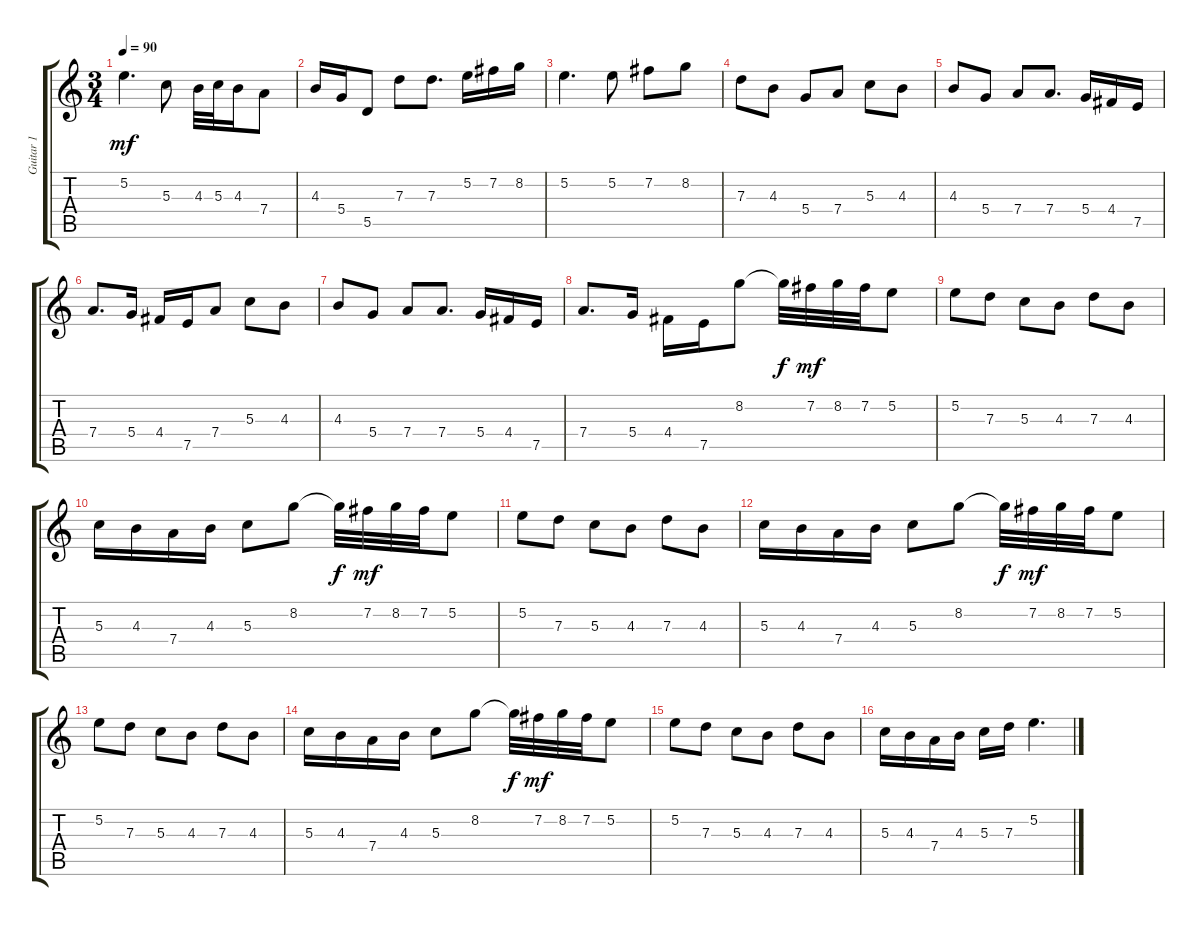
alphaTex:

\track ("Guitar 1" "Guitar 1") {instrument acousticguitarsteel}
\staff {score tabs}
\tuning (E4 B3 G3 D3 A2 E2) {hide}
\ts (3 4)
\tempo 90
\clef g2
\ks c
5.2.4{d dy mf} 5.3.8 4.3.32 5.3.32 4.3.16 7.4.8 |
4.3.16 5.4.16 5.5.8 7.3.8 7.3.8{d} 5.2.16 7.2.16 8.2.16 |
5.2.4{d} 5.2.8 7.2.8 8.2.8 |
7.3.8 4.3.8 5.4.8 7.4.8 5.3.8 4.3.8 |
4.3.8 5.4.8 7.4.8 7.4.8{d} 5.4.16 4.4.16 7.5.16 |
7.4.8{d} 5.4.16 4.4.16 7.5.16 7.4.8 5.3.8 4.3.8 |
4.3.8 5.4.8 7.4.8 7.4.8{d} 5.4.16 4.4.16 7.5.16 |
7.4.8{d} 5.4.16 4.4.16 7.5.16 8.2.8 8.2{t}.32{dy f} 7.2.32{dy mf} 8.2.32 7.2.32 5.2.8 |
5.2.8 7.3.8 5.3.8 4.3.8 7.3.8 4.3.8 |
5.3.16 4.3.16 7.4.16 4.3.16 5.3.8 8.2.8 8.2{t}.32{dy f} 7.2.32{dy mf} 8.2.32 7.2.32 5.2.8 |
5.2.8 7.3.8 5.3.8 4.3.8 7.3.8 4.3.8 |
5.3.16 4.3.16 7.4.16 4.3.16 5.3.8 8.2.8 8.2{t}.32{dy f} 7.2.32{dy mf} 8.2.32 7.2.32 5.2.8 |
5.2.8 7.3.8 5.3.8 4.3.8 7.3.8 4.3.8 |
5.3.16 4.3.16 7.4.16 4.3.16 5.3.8 8.2.8 8.2{t}.32{dy f} 7.2.32{dy mf} 8.2.32 7.2.32 5.2.8 |
5.2.8 7.3.8 5.3.8 4.3.8 7.3.8 4.3.8 |
5.3.16 4.3.16 7.4.16 4.3.16 5.3.16 7.3.16 5.2.4{d}
